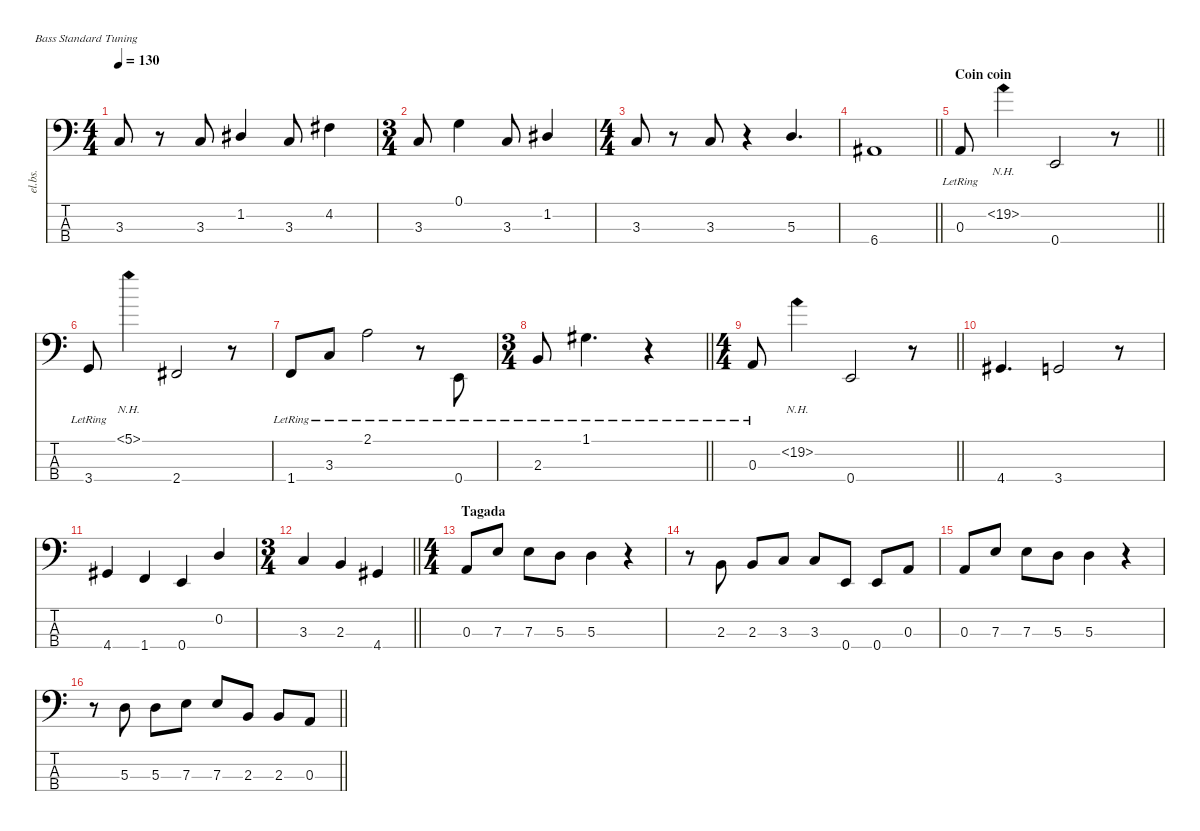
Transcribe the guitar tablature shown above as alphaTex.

\defaultSystemsLayout 4
\hideDynamics
\bracketExtendMode nobrackets
\otherSystemsTrackNameOrientation horizontal
\track ("Chipon" "el.bs.") {instrument electricbassfinger}
\staff {score tabs}
\tuning (G2 D2 A1 E1)
\ts (4 4)
\tempo 130
\clef f4
\ks c
3.3.8{dy f beam Up} r.8{beam Up} 3.3.8{beam Up} 1.2{acc #}.4{beam Up} 3.3.8{beam Up} 4.2{acc #}.4{beam Down} |
\ts (3 4)
\beaming (8 2 2 2 2)
3.3.8{beam Up} 0.1.4{beam Down} 3.3.8{beam Up} 1.2{acc #}.4{beam Up} |
\ts (4 4)
\beaming (8 2 2 2 2)
3.3.8{beam Up} r.8{beam Up} 3.3.8{beam Up} r.4{beam Up} 5.3.4{d beam Up} |
\barLineRight lightlight
6.4{acc #}.1{beam Up} |
\section ("" "Coin coin")
\barLineRight lightlight
0.3{lr}.8{beam Up} 19.2{nh}.4{beam Down} 0.4.2{beam Up} r.8{beam Up} |
3.4{lr}.8{beam Up} 5.1{nh}.4{beam Down} 2.4{acc #}.2{beam Up} r.8{beam Up} |
1.4{lr}.8{beam Up} 3.3{lr}.8{beam Up} 2.1{lr}.2{beam Down} r.8{beam Down} 0.4{lr}.8{beam Up} |
\ts (3 4)
\beaming (8 2 2 2)
\barLineRight lightlight
2.3{lr}.8{beam Up} 1.1{lr acc #}.4{d beam Down} r.4{beam Down} |
\ts (4 4)
\beaming (8 2 2 2 2)
\barLineRight lightlight
0.3{lr}.8{beam Up} 19.2{nh}.4{beam Down} 0.4.2{beam Up} r.8{beam Up} |
4.4{acc #}.4{d beam Up} 3.4.2{beam Up} r.8{beam Up} |
4.4{acc #}.4{beam Up} 1.4.4{beam Up} 0.4.4{beam Up} 0.2.4{beam Up} |
\ts (3 4)
\beaming (8 2 2 2)
\barLineRight lightlight
3.3.4{beam Up} 2.3.4{beam Up} 4.4{acc #}.4{beam Up} |
\ts (4 4)
\beaming (8 2 2 2 2)
\section ("" "Tagada")
0.3.8{beam Up} 7.3.8{beam Up} 7.3.8{beam Down} 5.3.8{beam Down} 5.3.4{beam Down} r.4{beam Down} |
r.8{beam Down} 2.3.8{beam Up} 2.3.8{beam Up} 3.3.8{beam Up} 3.3.8{beam Up} 0.4.8{beam Up} 0.4.8{beam Up} 0.3.8{beam Up} |
0.3.8{beam Up} 7.3.8{beam Up} 7.3.8{beam Down} 5.3.8{beam Down} 5.3.4{beam Down} r.4{beam Down} |
\barLineRight lightlight
r.8{beam Down} 5.3.8{beam Down} 5.3.8{beam Down} 7.3.8{beam Down} 7.3.8{beam Up} 2.3.8{beam Up} 2.3.8{beam Up} 0.3.8{beam Up}
